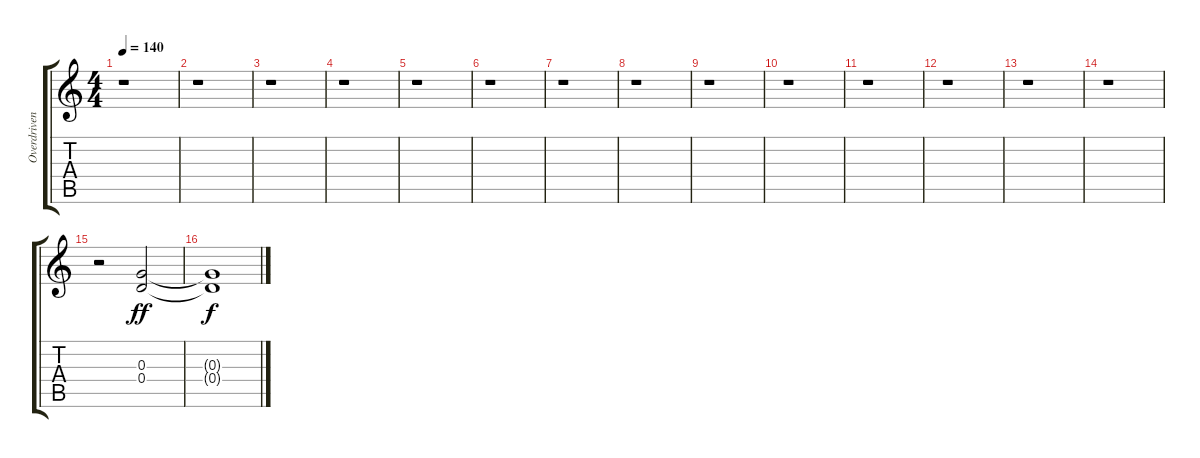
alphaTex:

\track ("Overdriven Guitar" "Overdriven") {instrument overdrivenguitar}
\staff {score tabs}
\tuning (E4 B3 G3 D3 A2 E2) {hide}
\ts (4 4)
\tempo 140
\clef g2
\ks c
r.1{dy f} |
r.1 |
r.1 |
r.1 |
r.1 |
r.1 |
r.1 |
r.1 |
r.1 |
r.1 |
r.1 |
r.1 |
r.1 |
r.1 |
r.2 (0.3 0.4).2{dy ff} |
(0.3{t} 0.4{t}).1{dy f}
